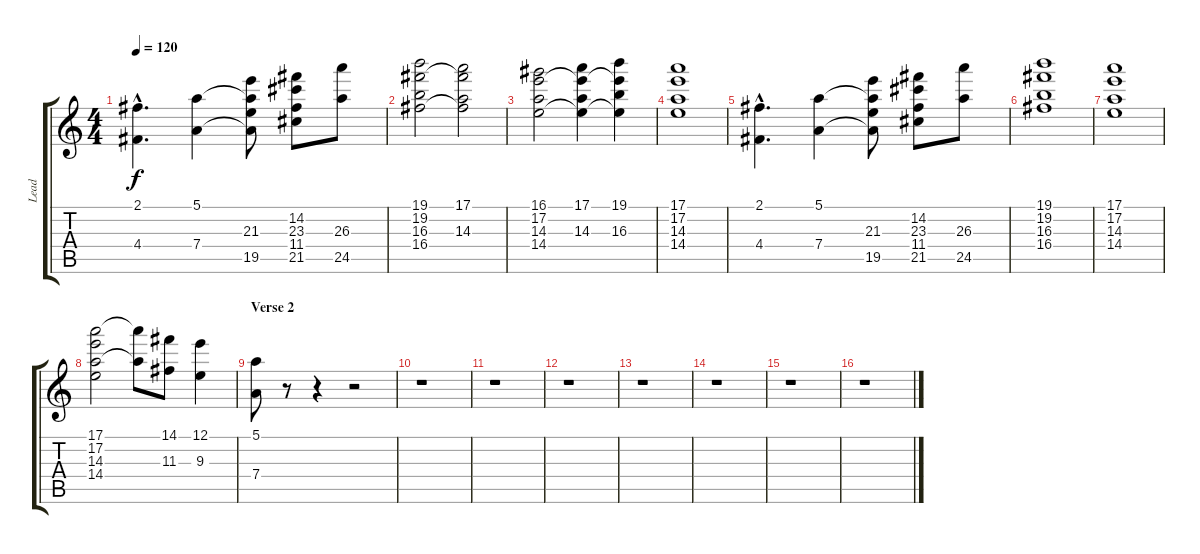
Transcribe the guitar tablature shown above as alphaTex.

\track ("Lead" "Lead") {instrument electricguitarjazz}
\staff {score tabs}
\tuning (E4 B3 G3 D3 A2 E2) {hide}
\ts (4 4)
\tempo 120
\clef g2
\ks c
(2.1{hac} 4.4{hac}).4{d dy f} (5.1 7.4).4 (5.1{t} 21.3 7.4{t} 19.5).8 (14.2 23.3 11.4 21.5).8 (26.3 24.5).8 |
(19.1 19.2 16.3 16.4).2 (17.1 19.2{t} 14.3 16.4{t}).2 |
(16.1 17.2 14.3 14.4).2 (17.1 17.2{t} 14.3 14.4{t}).4 (19.1 17.2{t} 16.3 14.4{t}).4 |
(17.1 17.2 14.3 14.4).1 |
(2.1{hac} 4.4{hac}).4{d} (5.1 7.4).4 (5.1{t} 21.3 7.4{t} 19.5).8 (14.2 23.3 11.4 21.5).8 (26.3 24.5).8 |
(19.1 19.2 16.3 16.4).1 |
(17.1 17.2 14.3 14.4).1 |
(17.1 17.2 14.3 14.4).2 (17.1{t} 14.3{t}).8 (14.1 11.3).8 (12.1 9.3).4 |
\section ("" "Verse 2")
(5.1 7.4).8 r.8 r.4 r.2 |
r.1 |
r.1 |
r.1 |
r.1 |
r.1 |
r.1 |
r.1
